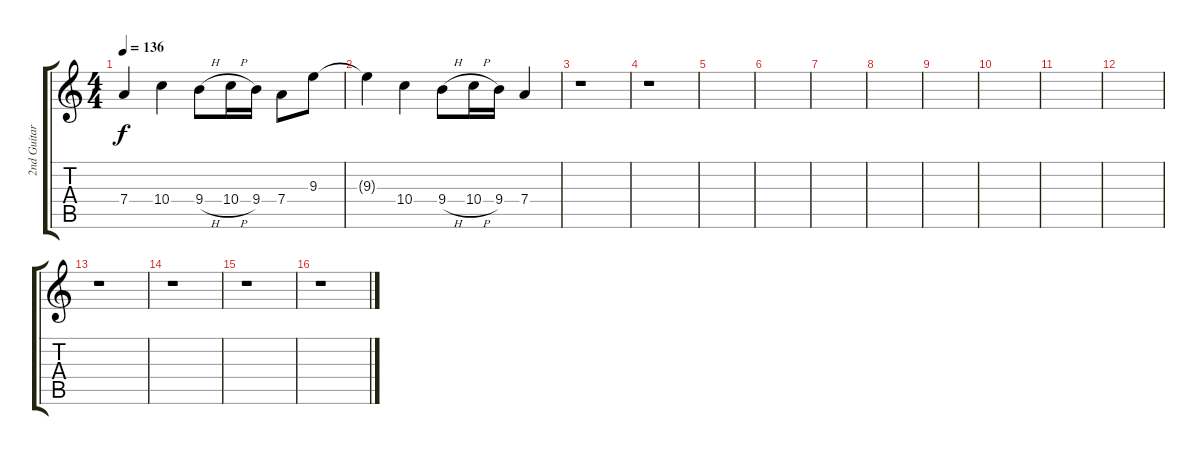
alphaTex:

\track ("2nd Guitar" "2nd Guitar") {instrument overdrivenguitar}
\staff {score tabs}
\tuning (E4 B3 G3 D3 A2 E2) {hide}
\ts (4 4)
\tempo 136
\clef g2
\ks c
7.4{t}.4{dy f} 10.4.4 9.4{h}.8 10.4{h}.16 9.4.16 7.4.8 9.3.8 |
9.3{t}.4 10.4.4 9.4{h}.8 10.4{h}.16 9.4.16 7.4.4 |
r.1 |
r.1 |
|
|
|
|
|
|
|
|
r.1 |
r.1 |
r.1 |
r.1
